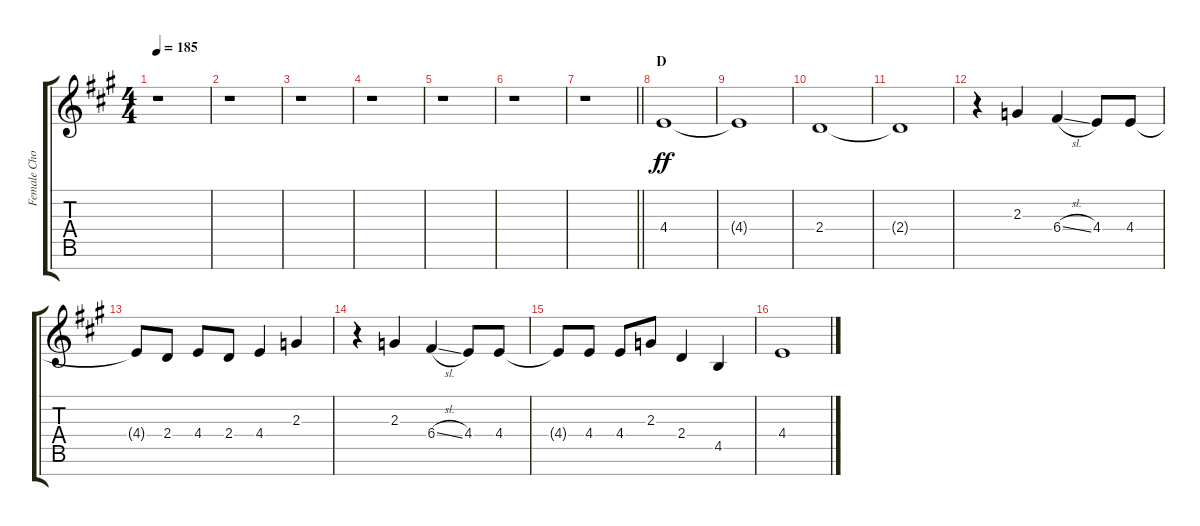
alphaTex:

\track ("Female Chorus II" "Female Cho") {instrument voiceoohs}
\staff {score tabs}
\tuning (D5 A4 F4 C4 G3 D3 A2) {hide}
\ts (4 4)
\tempo 185
\clef g2
\ks a
r.1{dy ff} |
r.1 |
r.1 |
r.1 |
r.1 |
r.1 |
\barLineRight lightlight
r.1 |
\section ("" "D")
4.4.1 |
4.4{t}.1 |
2.4.1 |
2.4{t}.1 |
r.4 2.3.4 6.4{sl}.4 4.4.8 4.4.8 |
4.4{t}.8 2.4.8 4.4.8 2.4.8 4.4.4 2.3.4 |
r.4 2.3.4 6.4{sl}.4 4.4.8 4.4.8 |
4.4{t}.8 4.4.8 4.4.8 2.3.8 2.4.4 4.5.4 |
4.4.1
